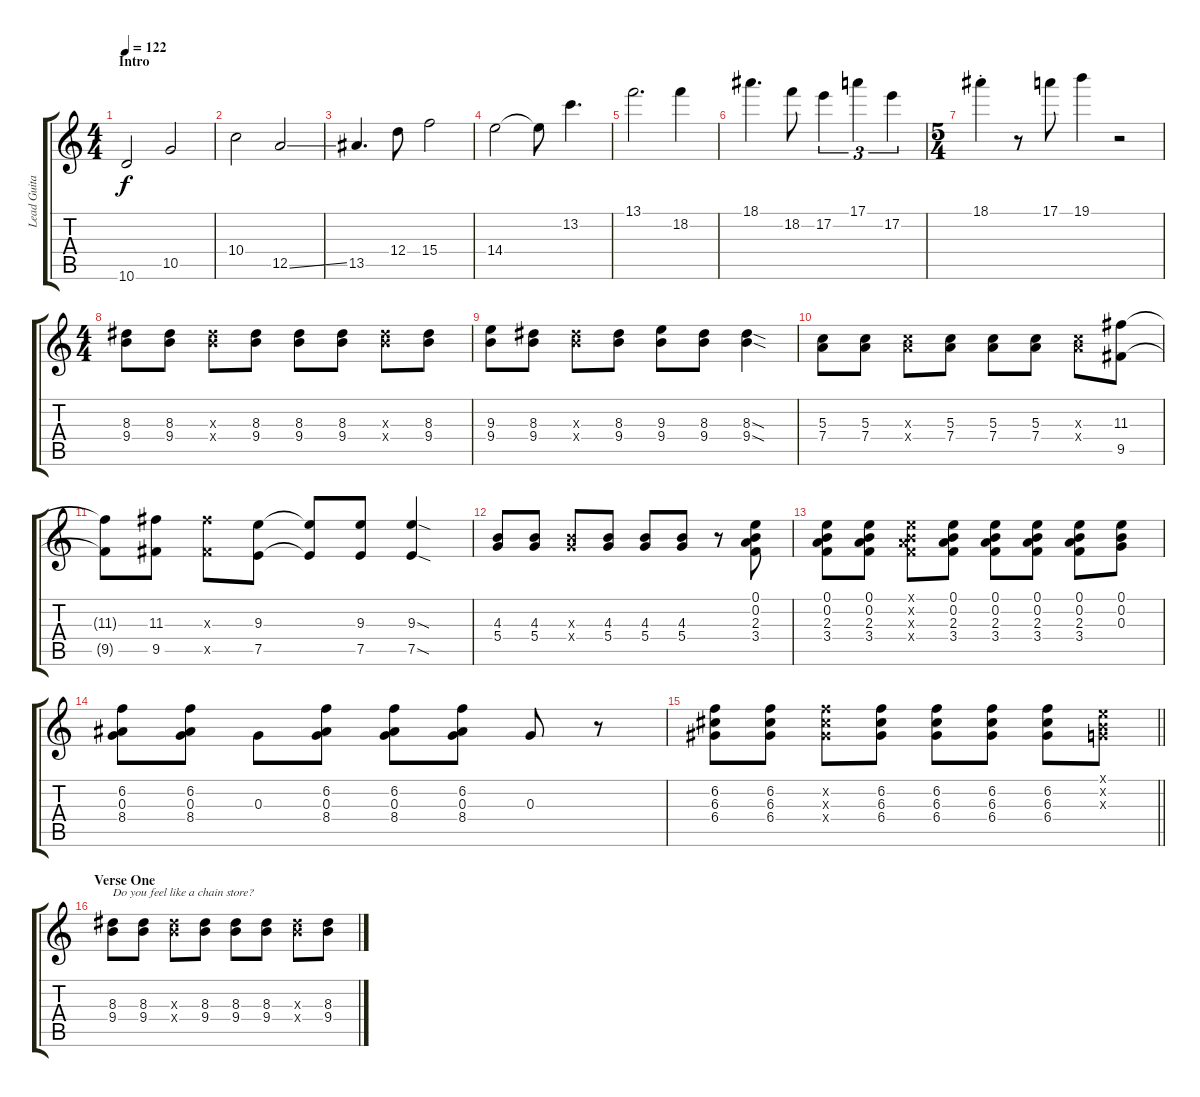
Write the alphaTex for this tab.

\track ("Lead Guitar" "Lead Guita") {instrument electricguitarclean}
\staff {score tabs}
\tuning (E4 B3 G3 D3 A2 E2) {hide}
\ts (4 4)
\section ("" "Intro")
\tempo 122
\clef g2
\ks c
10.6.2{dy f instrument electricguitarclean} 10.5.2 |
10.4.2 12.5{ss}.2 |
13.5.4{d} 12.4.8 15.4.2 |
14.4.2 14.4{t}.8 13.2.4{d} |
13.1.2{d} 18.2.4 |
18.1.4{d} 18.2.8 17.2.4{tu (3 2)} 17.1.4{tu (3 2)} 17.2.4{tu (3 2)} |
\ts (5 4)
18.1{st}.4 r.8 17.1.8 19.1.4 r.2 |
\ts (4 4)
(8.3 9.4).8 (8.3 9.4).8 (8.3{x} 9.4{x}).8 (8.3 9.4).8 (8.3 9.4).8 (8.3 9.4).8 (8.3{x} 9.4{x}).8 (8.3 9.4).8 |
(9.3 9.4).8 (8.3 9.4).8 (8.3{x} 9.4{x}).8 (8.3 9.4).8 (9.3 9.4).8 (8.3 9.4).8 (8.3{sod} 9.4{sod}).4 |
(5.3 7.4).8 (5.3 7.4).8 (5.3{x} 7.4{x}).8 (5.3 7.4).8 (5.3 7.4).8 (5.3 7.4).8 (5.3{x} 7.4{x}).8 (11.3 9.5).8 |
(11.3{t} 9.5{t}).8 (11.3 9.5).8 (11.3{x} 9.5{x}).8 (9.3 7.5).8 (9.3{t} 7.5{t}).8 (9.3 7.5).8 (9.3{sod} 7.5{sod}).4 |
(4.3 5.4).8 (4.3 5.4).8 (4.3{x} 5.4{x}).8 (4.3 5.4).8 (4.3 5.4).8 (4.3 5.4).8 r.8 (0.1 0.2 2.3 3.4).8 |
(0.1 0.2 2.3 3.4).8 (0.1 0.2 2.3 3.4).8 (0.1{x} 0.2{x} 2.3{x} 3.4{x}).8 (0.1 0.2 2.3 3.4).8 (0.1 0.2 2.3 3.4).8 (0.1 0.2 2.3 3.4).8 (0.1 0.2 2.3 3.4).8 (0.1 0.2 0.3).8 |
(6.2 0.3 8.4).8 (6.2 0.3 8.4).8 0.3.8 (6.2 0.3 8.4).8 (6.2 0.3 8.4).8 (6.2 0.3 8.4).8 0.3.8 r.8 |
\barLineRight lightlight
(6.2 6.3 6.4).8 (6.2 6.3 6.4).8 (6.2{x} 6.3{x} 6.4{x}).8 (6.2 6.3 6.4).8 (6.2 6.3 6.4).8 (6.2 6.3 6.4).8 (6.2 6.3 6.4).8 (0.1{x} 0.2{x} 0.3{x}).8 |
\section ("" "Verse One")
(8.3 9.4).8{txt "Do you feel like a chain store?"} (8.3 9.4).8 (8.3{x} 9.4{x}).8 (8.3 9.4).8 (8.3 9.4).8 (8.3 9.4).8 (8.3{x} 9.4{x}).8 (8.3 9.4).8
